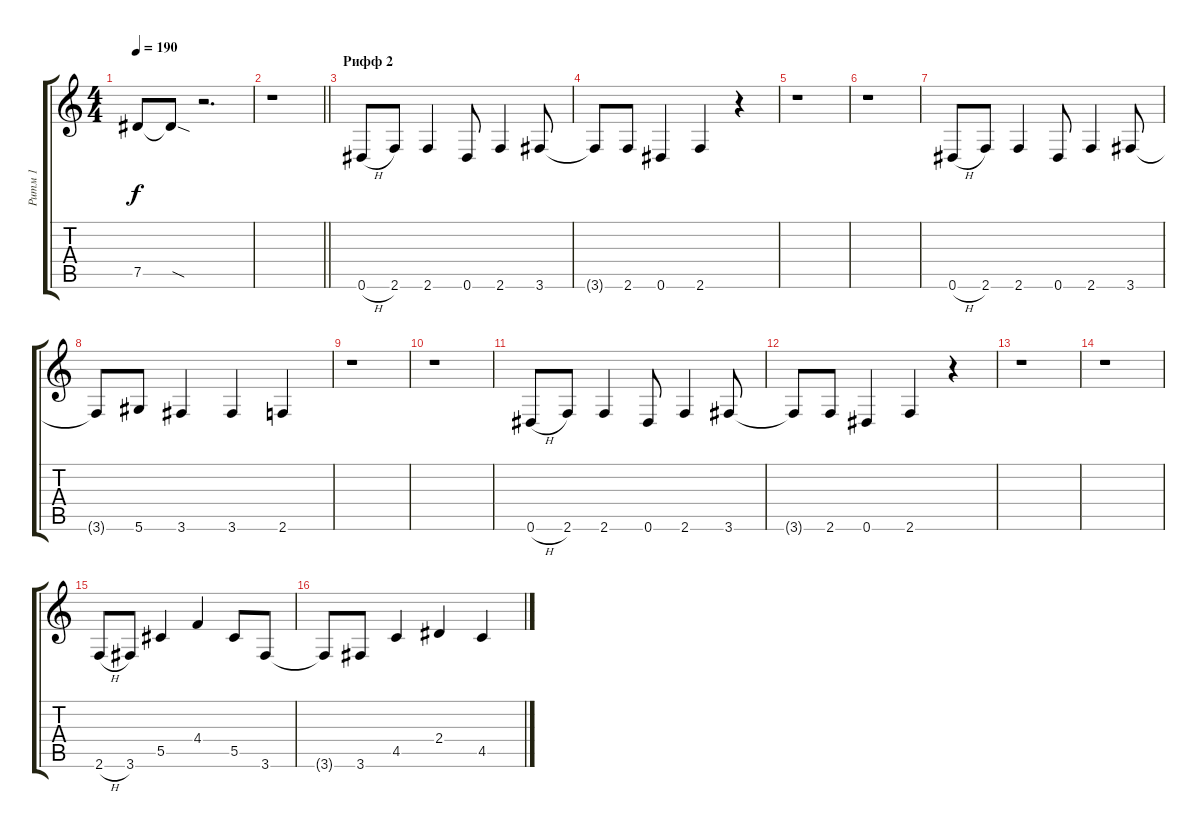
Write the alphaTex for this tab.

\track ("Ритм 1" "Ритм 1") {instrument distortionguitar}
\staff {score tabs}
\tuning (Eb4 Bb3 Gb3 Db3 Ab2 Eb2) {hide}
\ts (4 4)
\tempo 190
\clef g2
\ks c
7.5.8{dy f} 7.5{sod t}.8 r.2{d} |
\barLineRight lightlight
r.1 |
\section ("" "Рифф 2")
0.6{h}.8 2.6.8 2.6.4 0.6.8 2.6.4 3.6.8 |
3.6{t}.8 2.6.8 0.6.4 2.6.4 r.4 |
r.1 |
r.1 |
0.6{h}.8 2.6.8 2.6.4 0.6.8 2.6.4 3.6.8 |
3.6{t}.8 5.6.8 3.6.4 3.6.4 2.6.4 |
r.1 |
r.1 |
0.6{h}.8 2.6.8 2.6.4 0.6.8 2.6.4 3.6.8 |
3.6{t}.8 2.6.8 0.6.4 2.6.4 r.4 |
r.1 |
r.1 |
2.6{h}.8 3.6.8 5.5.4 4.4.4 5.5.8 3.6.8 |
3.6{t}.8 3.6.8 4.5.4 2.4.4 4.5.4
